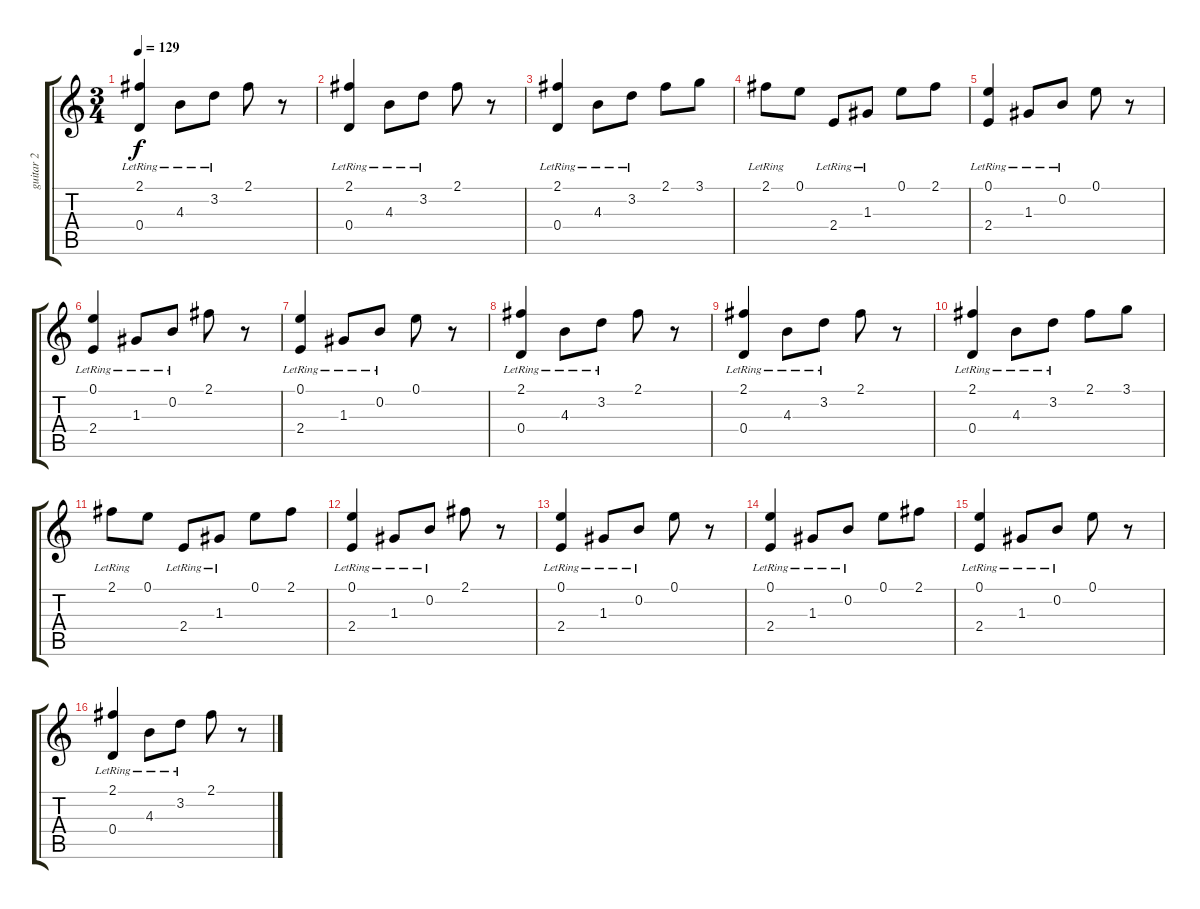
\track ("guitar 2" "guitar 2") {instrument acousticguitarnylon}
\staff {score tabs}
\tuning (E4 B3 G3 D3 A2 E2) {hide}
\ts (3 4)
\tempo 129
\clef g2
\ks c
(2.1{lr} 0.4{lr}).4{dy f} 4.3{lr}.8 3.2{lr}.8 2.1.8 r.8 |
(2.1{lr} 0.4{lr}).4 4.3{lr}.8 3.2{lr}.8 2.1.8 r.8 |
(2.1{lr} 0.4{lr}).4 4.3{lr}.8 3.2{lr}.8 2.1.8 3.1.8 |
2.1{lr}.8 0.1.8 2.4{lr}.8 1.3{lr}.8 0.1.8 2.1.8 |
(0.1{lr} 2.4{lr}).4 1.3{lr}.8 0.2{lr}.8 0.1.8 r.8 |
(0.1{lr} 2.4{lr}).4 1.3{lr}.8 0.2{lr}.8 2.1.8 r.8 |
(0.1{lr} 2.4{lr}).4 1.3{lr}.8 0.2{lr}.8 0.1.8 r.8 |
(2.1{lr} 0.4{lr}).4 4.3{lr}.8 3.2{lr}.8 2.1.8 r.8 |
(2.1{lr} 0.4{lr}).4 4.3{lr}.8 3.2{lr}.8 2.1.8 r.8 |
(2.1{lr} 0.4{lr}).4 4.3{lr}.8 3.2{lr}.8 2.1.8 3.1.8 |
2.1{lr}.8 0.1.8 2.4{lr}.8 1.3{lr}.8 0.1.8 2.1.8 |
(0.1{lr} 2.4{lr}).4 1.3{lr}.8 0.2{lr}.8 2.1.8 r.8 |
(0.1{lr} 2.4{lr}).4 1.3{lr}.8 0.2{lr}.8 0.1.8 r.8 |
(0.1{lr} 2.4{lr}).4 1.3{lr}.8 0.2{lr}.8 0.1.8 2.1.8 |
(0.1{lr} 2.4{lr}).4 1.3{lr}.8 0.2{lr}.8 0.1.8 r.8 |
(2.1{lr} 0.4{lr}).4 4.3{lr}.8 3.2{lr}.8 2.1.8 r.8
